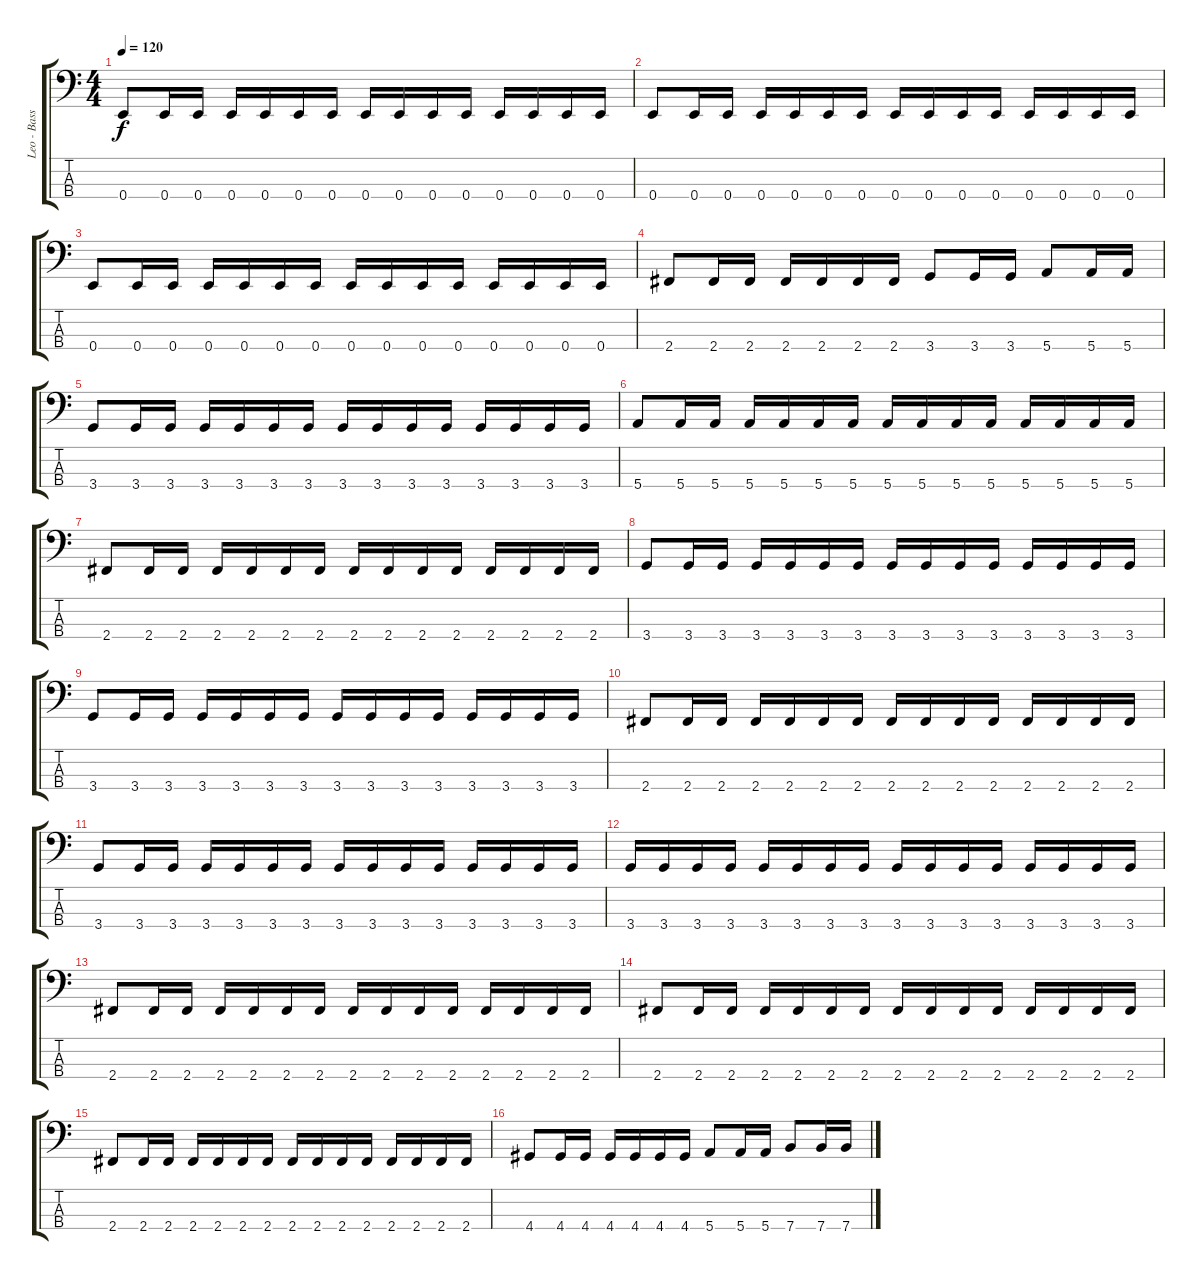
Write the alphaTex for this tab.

\track ("Leo - Bass" "Leo - Bass") {instrument electricbassfinger}
\staff {score tabs}
\tuning (G2 D2 A1 E1) {hide}
\ts (4 4)
\tempo 120
\clef f4
\ks c
0.4.8{dy f} 0.4.16 0.4.16 0.4.16 0.4.16 0.4.16 0.4.16 0.4.16 0.4.16 0.4.16 0.4.16 0.4.16 0.4.16 0.4.16 0.4.16 |
0.4.8 0.4.16 0.4.16 0.4.16 0.4.16 0.4.16 0.4.16 0.4.16 0.4.16 0.4.16 0.4.16 0.4.16 0.4.16 0.4.16 0.4.16 |
0.4.8 0.4.16 0.4.16 0.4.16 0.4.16 0.4.16 0.4.16 0.4.16 0.4.16 0.4.16 0.4.16 0.4.16 0.4.16 0.4.16 0.4.16 |
2.4.8 2.4.16 2.4.16 2.4.16 2.4.16 2.4.16 2.4.16 3.4.8 3.4.16 3.4.16 5.4.8 5.4.16 5.4.16 |
3.4.8 3.4.16 3.4.16 3.4.16 3.4.16 3.4.16 3.4.16 3.4.16 3.4.16 3.4.16 3.4.16 3.4.16 3.4.16 3.4.16 3.4.16 |
5.4.8 5.4.16 5.4.16 5.4.16 5.4.16 5.4.16 5.4.16 5.4.16 5.4.16 5.4.16 5.4.16 5.4.16 5.4.16 5.4.16 5.4.16 |
2.4.8 2.4.16 2.4.16 2.4.16 2.4.16 2.4.16 2.4.16 2.4.16 2.4.16 2.4.16 2.4.16 2.4.16 2.4.16 2.4.16 2.4.16 |
3.4.8 3.4.16 3.4.16 3.4.16 3.4.16 3.4.16 3.4.16 3.4.16 3.4.16 3.4.16 3.4.16 3.4.16 3.4.16 3.4.16 3.4.16 |
3.4.8 3.4.16 3.4.16 3.4.16 3.4.16 3.4.16 3.4.16 3.4.16 3.4.16 3.4.16 3.4.16 3.4.16 3.4.16 3.4.16 3.4.16 |
2.4.8 2.4.16 2.4.16 2.4.16 2.4.16 2.4.16 2.4.16 2.4.16 2.4.16 2.4.16 2.4.16 2.4.16 2.4.16 2.4.16 2.4.16 |
3.4.8 3.4.16 3.4.16 3.4.16 3.4.16 3.4.16 3.4.16 3.4.16 3.4.16 3.4.16 3.4.16 3.4.16 3.4.16 3.4.16 3.4.16 |
3.4.16 3.4.16 3.4.16 3.4.16 3.4.16 3.4.16 3.4.16 3.4.16 3.4.16 3.4.16 3.4.16 3.4.16 3.4.16 3.4.16 3.4.16 3.4.16 |
2.4.8 2.4.16 2.4.16 2.4.16 2.4.16 2.4.16 2.4.16 2.4.16 2.4.16 2.4.16 2.4.16 2.4.16 2.4.16 2.4.16 2.4.16 |
2.4.8 2.4.16 2.4.16 2.4.16 2.4.16 2.4.16 2.4.16 2.4.16 2.4.16 2.4.16 2.4.16 2.4.16 2.4.16 2.4.16 2.4.16 |
2.4.8 2.4.16 2.4.16 2.4.16 2.4.16 2.4.16 2.4.16 2.4.16 2.4.16 2.4.16 2.4.16 2.4.16 2.4.16 2.4.16 2.4.16 |
4.4.8 4.4.16 4.4.16 4.4.16 4.4.16 4.4.16 4.4.16 5.4.8 5.4.16 5.4.16 7.4.8 7.4.16 7.4.16
